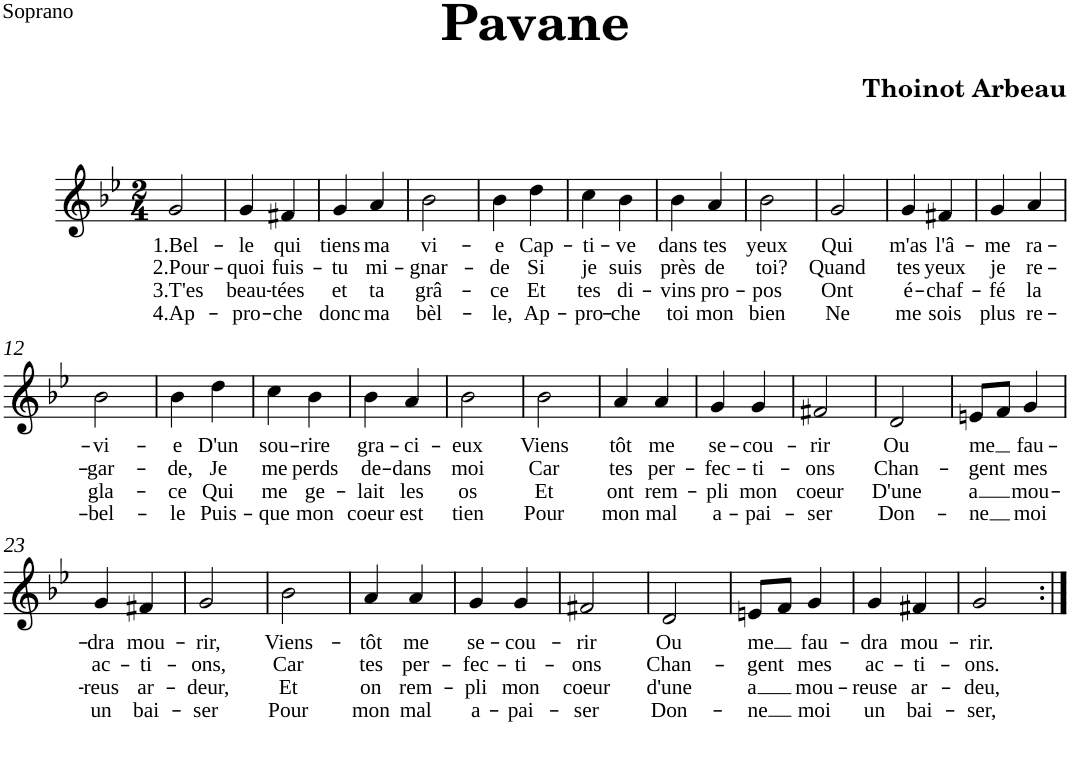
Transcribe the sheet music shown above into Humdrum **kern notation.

**kern	**text	**text	**text	**text
*part1	*part1	*part1	*part1	*part1
*staff1	*staff1	*staff1	*staff1	*staff1
*I"Soprano	*	*	*	*
*I'S	*	*	*	*
*clefG2	*	*	*	*
*Trd1c2	*	*	*	*
*k[b-e-]	*	*	*	*
*g:	*	*	*	*
*M2/4	*	*	*	*
=1	=1	=1	=1	=1
!	!LO:LY:b	!LO:LY:b	!LO:LY:b	!LO:LY:b
2g/	1.Bel-	2.Pour-	3.T'es	4.Ap-
=2	=2	=2	=2	=2
!	!LO:LY:b	!LO:LY:b	!LO:LY:b	!LO:LY:b
4g/	-le	-quoi	beau-	-pro-
!	!LO:LY:b	!LO:LY:b	!LO:LY:b	!LO:LY:b
4f#X/	qui	fuis-	-tées	-che
=3	=3	=3	=3	=3
!	!LO:LY:b	!LO:LY:b	!LO:LY:b	!LO:LY:b
4g/	tiens	-tu	et	donc
!	!LO:LY:b	!LO:LY:b	!LO:LY:b	!LO:LY:b
4a/	ma	mi-	ta	ma
=4	=4	=4	=4	=4
!	!LO:LY:b	!LO:LY:b	!LO:LY:b	!LO:LY:b
2b-\	vi-	-gnar-	grâ-	bèl-
=5	=5	=5	=5	=5
!	!LO:LY:b	!LO:LY:b	!LO:LY:b	!LO:LY:b
4b-\	-e	-de	-ce	-le,
!	!LO:LY:b	!LO:LY:b	!LO:LY:b	!LO:LY:b
4dd\	Cap-	Si	Et	Ap-
=6	=6	=6	=6	=6
!	!LO:LY:b	!LO:LY:b	!LO:LY:b	!LO:LY:b
4cc\	-ti-	je	tes	-pro-
!	!LO:LY:b	!LO:LY:b	!LO:LY:b	!LO:LY:b
4b-\	-ve	suis	di-	-che
=7	=7	=7	=7	=7
!	!LO:LY:b	!LO:LY:b	!LO:LY:b	!LO:LY:b
4b-\	dans	près	-vins	toi
!	!LO:LY:b	!LO:LY:b	!LO:LY:b	!LO:LY:b
4a/	tes	de	pro-	mon
=8	=8	=8	=8	=8
!	!LO:LY:b	!LO:LY:b	!LO:LY:b	!LO:LY:b
2b-\	yeux	toi?	-pos	bien
=9	=9	=9	=9	=9
!	!LO:LY:b	!LO:LY:b	!LO:LY:b	!LO:LY:b
2g/	Qui	Quand	Ont	Ne
=10	=10	=10	=10	=10
!	!LO:LY:b	!LO:LY:b	!LO:LY:b	!LO:LY:b
4g/	m'as	tes	é-	me
!	!LO:LY:b	!LO:LY:b	!LO:LY:b	!LO:LY:b
4f#X/	l'â-	yeux	-chaf-	sois
=11	=11	=11	=11	=11
!	!LO:LY:b	!LO:LY:b	!LO:LY:b	!LO:LY:b
4g/	-me	je	-fé	plus
!	!LO:LY:b	!LO:LY:b	!LO:LY:b	!LO:LY:b
4a/	ra-	re-	la	re-
!!LO:LB:g=z
=12	=12	=12	=12	=12
!	!LO:LY:b	!LO:LY:b	!LO:LY:b	!LO:LY:b
2b-\	-vi-	-gar-	gla-	-bel-
=13	=13	=13	=13	=13
!	!LO:LY:b	!LO:LY:b	!LO:LY:b	!LO:LY:b
4b-\	-e	-de,	-ce	-le
!	!LO:LY:b	!LO:LY:b	!LO:LY:b	!LO:LY:b
4dd\	D'un	Je	Qui	Puis-
=14	=14	=14	=14	=14
!	!LO:LY:b	!LO:LY:b	!LO:LY:b	!LO:LY:b
4cc\	sou-	me	me	-que
!	!LO:LY:b	!LO:LY:b	!LO:LY:b	!LO:LY:b
4b-\	-rire	perds	ge-	mon
=15	=15	=15	=15	=15
!	!LO:LY:b	!LO:LY:b	!LO:LY:b	!LO:LY:b
4b-\	gra-	de-	-lait	coeur
!	!LO:LY:b	!LO:LY:b	!LO:LY:b	!LO:LY:b
4a/	-ci-	-dans	les	est
=16	=16	=16	=16	=16
!	!LO:LY:b	!LO:LY:b	!LO:LY:b	!LO:LY:b
2b-\	-eux	moi	os	tien
=17	=17	=17	=17	=17
!	!LO:LY:b	!LO:LY:b	!LO:LY:b	!LO:LY:b
2b-\	Viens	Car	Et	Pour
=18	=18	=18	=18	=18
!	!LO:LY:b	!LO:LY:b	!LO:LY:b	!LO:LY:b
4a/	tôt	tes	ont	mon
!	!LO:LY:b	!LO:LY:b	!LO:LY:b	!LO:LY:b
4a/	me	per-	rem-	mal
=19	=19	=19	=19	=19
!	!LO:LY:b	!LO:LY:b	!LO:LY:b	!LO:LY:b
4g/	se-	-fec-	-pli	a-
!	!LO:LY:b	!LO:LY:b	!LO:LY:b	!LO:LY:b
4g/	-cou-	-ti-	mon	-pai-
=20	=20	=20	=20	=20
!	!LO:LY:b	!LO:LY:b	!LO:LY:b	!LO:LY:b
2f#X/	-rir	-ons	coeur	-ser
=21	=21	=21	=21	=21
!	!LO:LY:b	!LO:LY:b	!LO:LY:b	!LO:LY:b
2d/	Ou	Chan-	D'une	Don-
=22	=22	=22	=22	=22
!	!LO:LY:b	!LO:LY:b	!LO:LY:b	!LO:LY:b
8en/L	me	-gent	-a	-ne
8f/J	.	.	.	.
!	!LO:LY:b	!LO:LY:b	!LO:LY:b	!LO:LY:b
4g/	fau-	mes	mou-	moi
!!LO:LB:g=z
=23	=23	=23	=23	=23
!	!LO:LY:b	!LO:LY:b	!LO:LY:b	!LO:LY:b
4g/	-dra	ac-	-reus	un
!	!LO:LY:b	!LO:LY:b	!LO:LY:b	!LO:LY:b
4f#X/	mou-	-ti-	ar-	bai-
=24	=24	=24	=24	=24
!	!LO:LY:b	!LO:LY:b	!LO:LY:b	!LO:LY:b
2g/	-rir,	-ons,	-deur,	-ser
=25	=25	=25	=25	=25
!	!LO:LY:b	!LO:LY:b	!LO:LY:b	!LO:LY:b
2b-\	Viens-	Car	Et	Pour
=26	=26	=26	=26	=26
!	!LO:LY:b	!LO:LY:b	!LO:LY:b	!LO:LY:b
4a/	-tôt	tes	on	mon
!	!LO:LY:b	!LO:LY:b	!LO:LY:b	!LO:LY:b
4a/	me	per-	rem-	mal
=27	=27	=27	=27	=27
!	!LO:LY:b	!LO:LY:b	!LO:LY:b	!LO:LY:b
4g/	se-	-fec-	-pli	a-
!	!LO:LY:b	!LO:LY:b	!LO:LY:b	!LO:LY:b
4g/	-cou-	-ti-	mon	-pai-
=28	=28	=28	=28	=28
!	!LO:LY:b	!LO:LY:b	!LO:LY:b	!LO:LY:b
2f#X/	-rir	-ons	coeur	-ser
=29	=29	=29	=29	=29
!	!LO:LY:b	!LO:LY:b	!LO:LY:b	!LO:LY:b
2d/	Ou	Chan-	d'une	Don-
=30	=30	=30	=30	=30
!	!LO:LY:b	!LO:LY:b	!LO:LY:b	!LO:LY:b
8en/L	me	-gent	-a	-ne
8f/J	.	.	.	.
!	!LO:LY:b	!LO:LY:b	!LO:LY:b	!LO:LY:b
4g/	fau-	mes	mou-	moi
=31	=31	=31	=31	=31
!	!LO:LY:b	!LO:LY:b	!LO:LY:b	!LO:LY:b
4g/	-dra	ac-	-reuse	un
!	!LO:LY:b	!LO:LY:b	!LO:LY:b	!LO:LY:b
4f#X/	mou-	-ti-	ar-	bai-
=32	=32	=32	=32	=32
!	!LO:LY:b	!LO:LY:b	!LO:LY:b	!LO:LY:b
2g/	-rir.	-ons.	-deu,	-ser,
=:|!	=:|!	=:|!	=:|!	=:|!
*-	*-	*-	*-	*-
